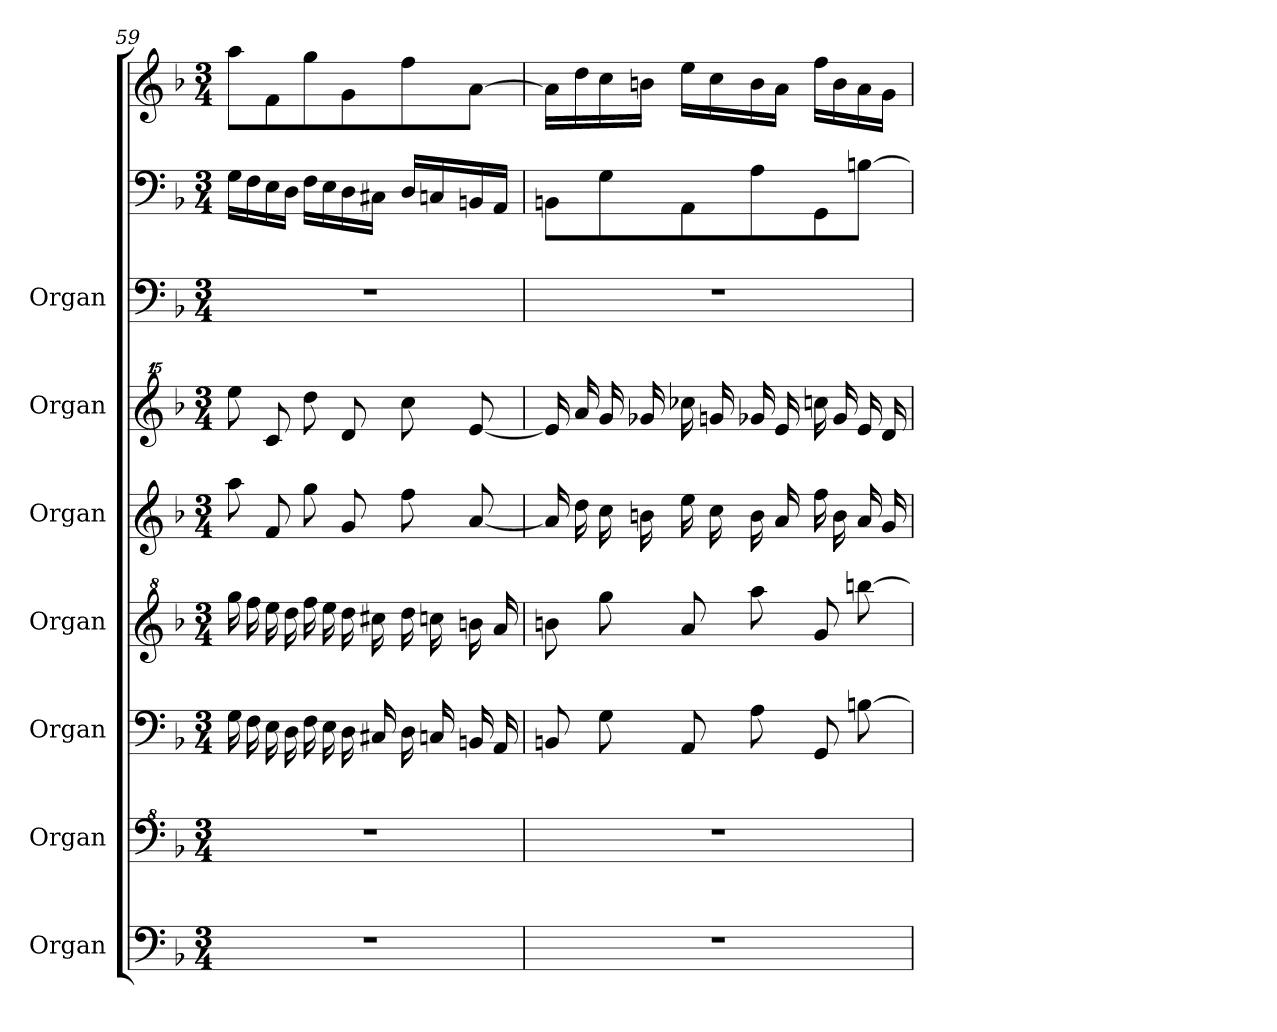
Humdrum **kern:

**kern	**kern	**kern	**kern	**kern	**kern	**kern	**kern	**kern
*part7	*part6	*part5	*part4	*part3	*part2	*part1	*part1	*part1
*staff9	*staff8	*staff7	*staff6	*staff5	*staff4	*staff3	*staff2	*staff1
*I"Organ	*I"Organ	*I"Organ	*I"Organ	*I"Organ	*I"Organ	*I"Organ	*	*
*	*I'Org.	*	*	*	*	*	*	*
*clefF4	*clefF^4	*clefF4	*clefG^2	*clefG2	*clefG^^2	*clefF4	*clefF4	*clefG2
*k[b-]	*k[b-]	*k[b-]	*k[b-]	*k[b-]	*k[b-]	*k[b-]	*k[b-]	*k[b-]
*M3/4	*M3/4	*M3/4	*M3/4	*M3/4	*M3/4	*M3/4	*M3/4	*M3/4
=59	=59	=59	=59	=59	=59	=59	=59	=59
2.r	2.r	16G\	16ggg\	8aa\	8eeee\	2.r	16G\LL	8aa\L
.	.	16F\	16fff\	.	.	.	16F\	.
.	.	16E\	16eee\	8f/	8ccc/	.	16E\	8f\
.	.	16D\	16ddd\	.	.	.	16D\JJ	.
.	.	16F\	16fff\	8gg\	8dddd\	.	16F\LL	8gg\
.	.	16E\	16eee\	.	.	.	16E\	.
.	.	16D\	16ddd\	8g/	8ddd/	.	16D\	8g\
.	.	16C#X/	16ccc#X\	.	.	.	16C#X\JJ	.
.	.	16D\	16ddd\	8ff\	8cccc\	.	16D/LL	8ff\
.	.	16Cn/	16cccn\	.	.	.	16Cn/	.
.	.	16BBn/	16bbn\	[8a/	[8eee/	.	16BBn/	[8a\J
.	.	16AA/	16aa/	.	.	.	16AA/JJ	.
=60	=60	=60	=60	=60	=60	=60	=60	=60
2.r	2.r	8BBn/	8bbn\	16a/]	16eee/]	2.r	8BBn\L	16a\LL]
.	.	.	.	16dd\	16aaa/	.	.	16dd\
.	.	8G\	8ggg\	16cc\	16ggg/	.	8G\	16cc\
.	.	.	.	16bn\	16ggg-X/	.	.	16bn\JJ
.	.	8AA/	8aa/	16ee\	16cccc-X\	.	8AA\	16ee\LL
.	.	.	.	16cc\	16gggn/	.	.	16cc\
.	.	8A\	8aaa\	16b\	16ggg-X/	.	8A\	16b\
.	.	.	.	16a/	16eee/	.	.	16a\JJ
.	.	8GG/	8gg/	16ff\	16ccccn\	.	8GG\	16ff\LL
.	.	.	.	16b\	16ggg-/	.	.	16b\
.	.	[8Bn\	[8bbbn\	16a/	16eee/	.	[8Bn\J	16a\
.	.	.	.	16g/	16ddd/	.	.	16g\JJ
=	=	=	=	=	=	=	=	=
*-	*-	*-	*-	*-	*-	*-	*-	*-
